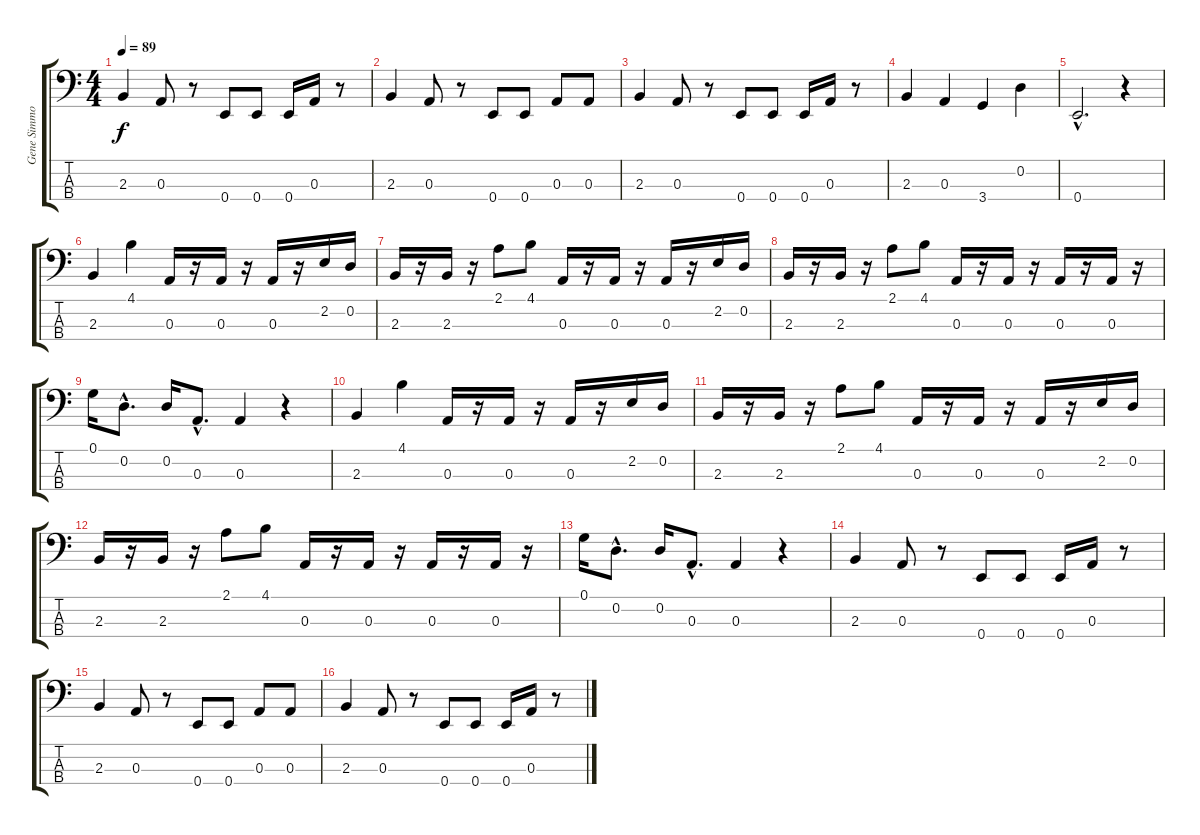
\track ("Gene Simmons (The Demon)" "Gene Simmo") {instrument electricbasspick}
\staff {score tabs}
\tuning (G2 D2 A1 E1) {hide}
\ts (4 4)
\tempo 89
\clef f4
\ks c
2.3.4{dy f} 0.3.8 r.8 0.4.8 0.4.8 0.4.16 0.3.16 r.8 |
2.3.4 0.3.8 r.8 0.4.8 0.4.8 0.3.8 0.3.8 |
2.3.4 0.3.8 r.8 0.4.8 0.4.8 0.4.16 0.3.16 r.8 |
2.3.4 0.3.4 3.4.4 0.2.4 |
0.4{hac}.2{d} r.4 |
2.3.4 4.1.4 0.3.16 r.16 0.3.16 r.16 0.3.16 r.16 2.2.16 0.2.16 |
2.3.16 r.16 2.3.16 r.16 2.1.8 4.1.8 0.3.16 r.16 0.3.16 r.16 0.3.16 r.16 2.2.16 0.2.16 |
2.3.16 r.16 2.3.16 r.16 2.1.8 4.1.8 0.3.16 r.16 0.3.16 r.16 0.3.16 r.16 0.3.16 r.16 |
0.1.16 0.2{hac}.8{d} 0.2.16 0.3{hac}.8{d} 0.3.4 r.4 |
2.3.4 4.1.4 0.3.16 r.16 0.3.16 r.16 0.3.16 r.16 2.2.16 0.2.16 |
2.3.16 r.16 2.3.16 r.16 2.1.8 4.1.8 0.3.16 r.16 0.3.16 r.16 0.3.16 r.16 2.2.16 0.2.16 |
2.3.16 r.16 2.3.16 r.16 2.1.8 4.1.8 0.3.16 r.16 0.3.16 r.16 0.3.16 r.16 0.3.16 r.16 |
0.1.16 0.2{hac}.8{d} 0.2.16 0.3{hac}.8{d} 0.3.4 r.4 |
2.3.4 0.3.8 r.8 0.4.8 0.4.8 0.4.16 0.3.16 r.8 |
2.3.4 0.3.8 r.8 0.4.8 0.4.8 0.3.8 0.3.8 |
2.3.4 0.3.8 r.8 0.4.8 0.4.8 0.4.16 0.3.16 r.8
